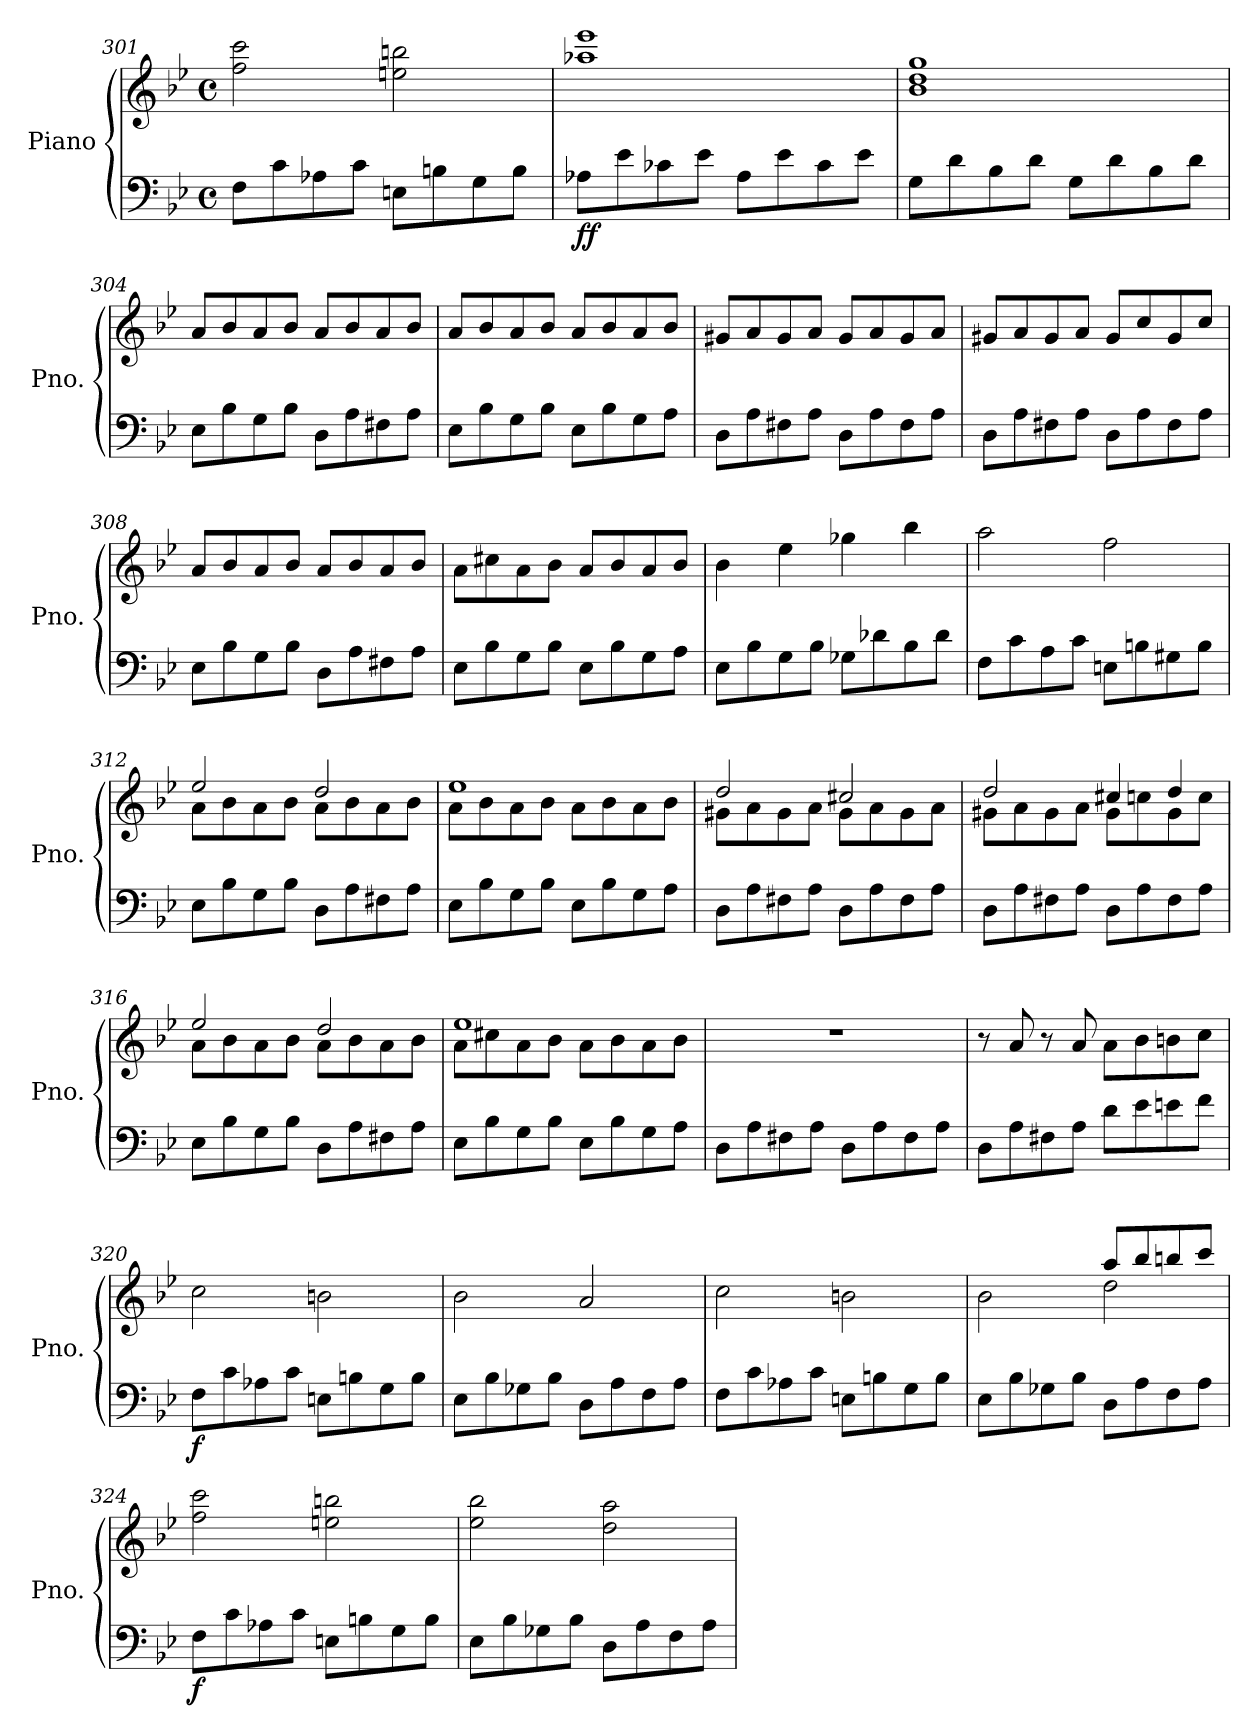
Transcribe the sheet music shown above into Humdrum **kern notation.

**kern	**kern	**dynam
*part1	*part1	*part1
*staff2	*staff1	*staff1/2
*I"Piano	*	*
*I'Pno.	*	*
*clefF4	*clefG2	*
*k[b-e-]	*k[b-e-]	*
*g:	*g:	*
*M4/4	*M4/4	*
*met(c)	*met(c)	*
=301	=301	=301
8F\L	2ff\ 2ccc\	.
8c\	.	.
8A-X\	.	.
8c\J	.	.
8En\L	2een\ 2bbn\	.
8Bn\	.	.
8G\	.	.
8B\J	.	.
!!LO:LB:g=z
=302	=302	=302
!	!	!LO:DY:b=2
8A-X\L	1aa-X 1eee-	ff
8e-\	.	.
8c-X\	.	.
8e-\J	.	.
8A-\L	.	.
8e-\	.	.
8c-\	.	.
8e-\J	.	.
=303	=303	=303
8G\L	1b- 1dd 1gg	.
8d\	.	.
8B-\	.	.
8d\J	.	.
8G\L	.	.
8d\	.	.
8B-\	.	.
8d\J	.	.
=304	=304	=304
8E-\L	8a/L	.
8B-\	8b-/	.
8G\	8a/	.
8B-\J	8b-/J	.
8D\L	8a/L	.
8A\	8b-/	.
8F#X\	8a/	.
8A\J	8b-/J	.
=305	=305	=305
8E-\L	8a/L	.
8B-\	8b-/	.
8G\	8a/	.
8B-\J	8b-/J	.
8E-\L	8a/L	.
8B-\	8b-/	.
8G\	8a/	.
8A\J	8b-/J	.
=306	=306	=306
8D\L	8g#X/L	.
8A\	8a/	.
8F#X\	8g#/	.
8A\J	8a/J	.
8D\L	8g#/L	.
8A\	8a/	.
8F#\	8g#/	.
8A\J	8a/J	.
!!LO:LB:g=z
=307	=307	=307
8D\L	8g#X/L	.
8A\	8a/	.
8F#X\	8g#/	.
8A\J	8a/J	.
8D\L	8g#/L	.
8A\	8cc/	.
8F#\	8g#/	.
8A\J	8cc/J	.
=308	=308	=308
8E-\L	8a/L	.
8B-\	8b-/	.
8G\	8a/	.
8B-\J	8b-/J	.
8D\L	8a/L	.
8A\	8b-/	.
8F#X\	8a/	.
8A\J	8b-/J	.
=309	=309	=309
8E-\L	8a\L	.
8B-\	8cc#X\	.
8G\	8a\	.
8B-\J	8b-\J	.
8E-\L	8a/L	.
8B-\	8b-/	.
8G\	8a/	.
8A\J	8b-/J	.
=310	=310	=310
8E-\L	4b-\	.
8B-\	.	.
8G\	4ee-\	.
8B-\J	.	.
8G-X\L	4gg-X\	.
8d-X\	.	.
8B-\	4bb-\	.
8d-\J	.	.
=311	=311	=311
8F\L	2aa\	.
8c\	.	.
8A\	.	.
8c\J	.	.
8En\L	2ff\	.
8Bn\	.	.
8G#X\	.	.
8B\J	.	.
!!LO:PB:g=z
=312	=312	=312
*	*^	*
8E-\L	2ee-/	8a\L	.
8B-\	.	8b-\	.
8G\	.	8a\	.
8B-\J	.	8b-\J	.
8D\L	2dd/	8a\L	.
8A\	.	8b-\	.
8F#X\	.	8a\	.
8A\J	.	8b-\J	.
=313	=313	=313	=313
8E-\L	1ee-	8a\L	.
8B-\	.	8b-\	.
8G\	.	8a\	.
8B-\J	.	8b-\J	.
8E-\L	.	8a\L	.
8B-\	.	8b-\	.
8G\	.	8a\	.
8A\J	.	8b-\J	.
=314	=314	=314	=314
8D\L	2dd/	8g#X\L	.
8A\	.	8a\	.
8F#X\	.	8g#\	.
8A\J	.	8a\J	.
8D\L	2cc#X/	8g#\L	.
8A\	.	8a\	.
8F#\	.	8g#\	.
8A\J	.	8a\J	.
=315	=315	=315	=315
8D\L	2dd/	8g#X\L	.
8A\	.	8a\	.
8F#X\	.	8g#\	.
8A\J	.	8a\J	.
8D\L	4cc#X/	8g#\L	.
8A\	.	8ccn\	.
8F#\	4dd/	8g#\	.
8A\J	.	8cc\J	.
=316	=316	=316	=316
8E-\L	2ee-/	8a\L	.
8B-\	.	8b-\	.
8G\	.	8a\	.
8B-\J	.	8b-\J	.
8D\L	2dd/	8a\L	.
8A\	.	8b-\	.
8F#X\	.	8a\	.
8A\J	.	8b-\J	.
!!LO:LB:g=z	!!
=317	=317	=317	=317
8E-\L	1ee-	8a\L	.
8B-\	.	8cc#X\	.
8G\	.	8a\	.
8B-\J	.	8b-\J	.
8E-\L	.	8a\L	.
8B-\	.	8b-\	.
8G\	.	8a\	.
8A\J	.	8b-\J	.
*	*v	*v	*
=318	=318	=318
8D\L	1r	.
8A\	.	.
8F#X\	.	.
8A\J	.	.
8D\L	.	.
8A\	.	.
8F#\	.	.
8A\J	.	.
=319	=319	=319
8D\L	8r	.
8A\	8a/	.
8F#X\	8r	.
8A\J	8a/	.
8d\L	8a\L	.
8e-\	8b-\	.
8en\	8bn\	.
8f\J	8cc\J	.
=320	=320	=320
!	!	!LO:DY:b=2
8F\L	2cc\	f
8c\	.	.
8A-X\	.	.
8c\J	.	.
8En\L	2bn\	.
8Bn\	.	.
8G\	.	.
8B\J	.	.
=321	=321	=321
8E-\L	2b-\	.
8B-\	.	.
8G-X\	.	.
8B-\J	.	.
8D\L	2a/	.
8A\	.	.
8F\	.	.
8A\J	.	.
!!LO:LB:g=z
=322	=322	=322
8F\L	2cc\	.
8c\	.	.
8A-X\	.	.
8c\J	.	.
8En\L	2bn\	.
8Bn\	.	.
8G\	.	.
8B\J	.	.
=323	=323	=323
*	*^	*
8E-\L	2b-\	2ryy	.
8B-\	.	.	.
8G-X\	.	.	.
8B-\J	.	.	.
8D\L	8aa/L	2dd\	.
8A\	8bb-/	.	.
8F\	8bbn/	.	.
8A\J	8ccc/J	.	.
*	*v	*v	*
=324	=324	=324
!	!	!LO:DY:b=2
8F\L	2ff\ 2ccc\	f
8c\	.	.
8A-X\	.	.
8c\J	.	.
8En\L	2een\ 2bbn\	.
8Bn\	.	.
8G\	.	.
8B\J	.	.
=325	=325	=325
8E-\L	2ee-\ 2bb-\	.
8B-\	.	.
8G-X\	.	.
8B-\J	.	.
8D\L	2dd\ 2aa\	.
8A\	.	.
8F\	.	.
8A\J	.	.
=	=	=
*-	*-	*-
